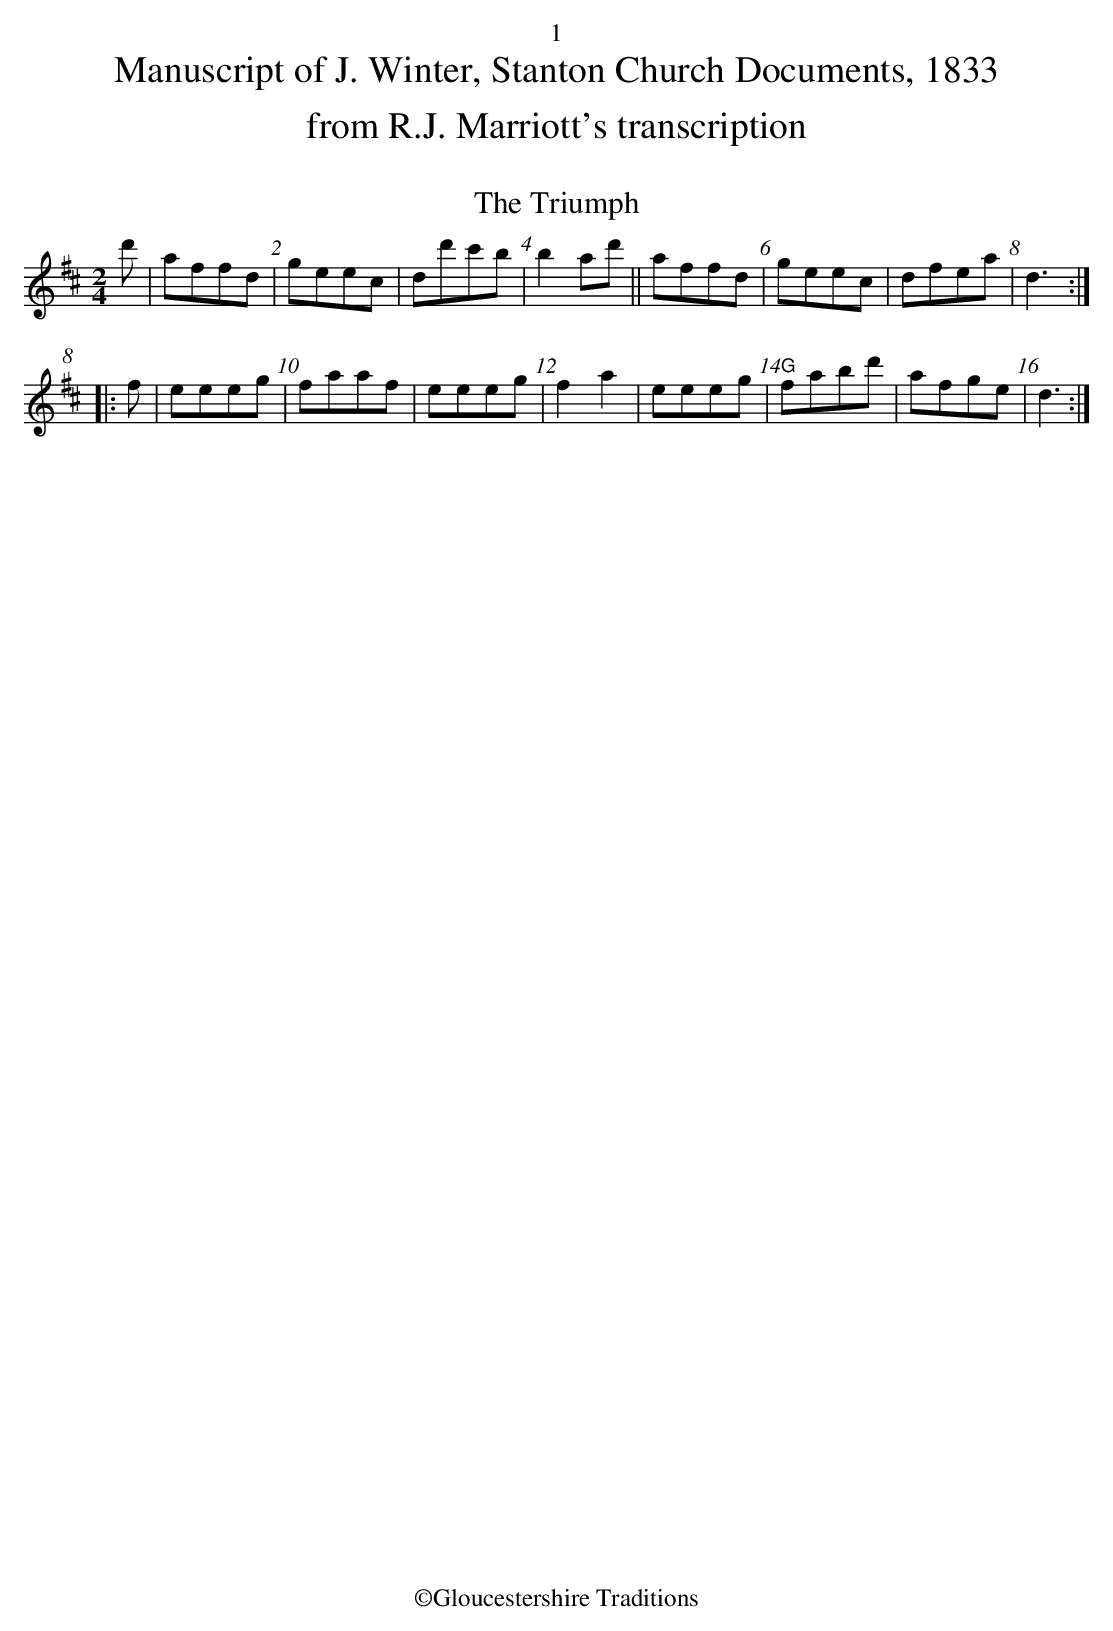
X:1
T:Triumph, The
M:2/4
L:1/8
K:D
d'|affd|geec|dd'c'b|b2ad'||affd|geec|dfea|d3:|
|:f|eeeg|faaf|eeeg|f2a2|eeeg|"^G"fabd'|afge|d3:|]
